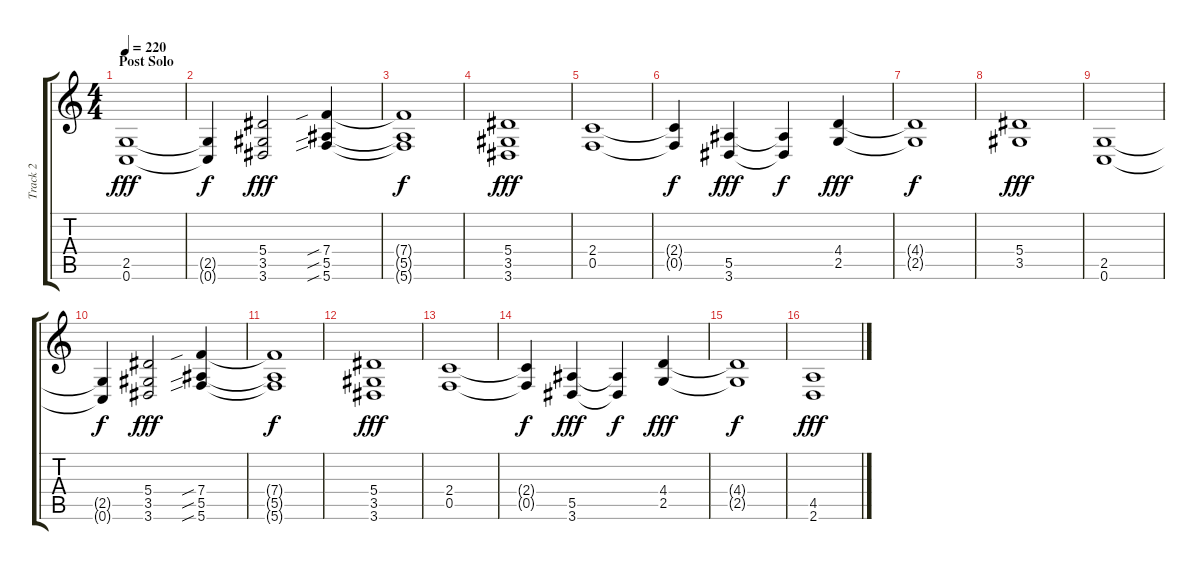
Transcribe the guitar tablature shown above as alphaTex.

\track ("Track 2" "Track 2") {instrument distortionguitar}
\staff {score tabs}
\tuning (C4 G3 Eb3 Bb2 F2 C2) {hide}
\ts (4 4)
\section ("" "Post Solo")
\tempo 220
\clef g2
\ks c
(2.5 0.6).1{dy fff} |
(2.5{t} 0.6{t}).4{dy f} (5.4 3.5 3.6).2{dy fff} (7.4{sib} 5.5{sib} 5.6{sib}).4 |
(7.4{t} 5.5{t} 5.6{t}).1{dy f} |
(5.4 3.5 3.6).1{dy fff} |
(2.4 0.5).1 |
(2.4{t} 0.5{t}).4{dy f} (5.5 3.6).4{dy fff} (5.5{t} 3.6{t}).4{dy f} (4.4 2.5).4{dy fff} |
(4.4{t} 2.5{t}).1{dy f} |
(5.4 3.5).1{dy fff} |
(2.5 0.6).1 |
(2.5{t} 0.6{t}).4{dy f} (5.4 3.5 3.6).2{dy fff} (7.4{sib} 5.5{sib} 5.6{sib}).4 |
(7.4{t} 5.5{t} 5.6{t}).1{dy f} |
(5.4 3.5 3.6).1{dy fff} |
(2.4 0.5).1 |
(2.4{t} 0.5{t}).4{dy f} (5.5 3.6).4{dy fff} (5.5{t} 3.6{t}).4{dy f} (4.4 2.5).4{dy fff} |
(4.4{t} 2.5{t}).1{dy f} |
(4.5 2.6).1{dy fff}
